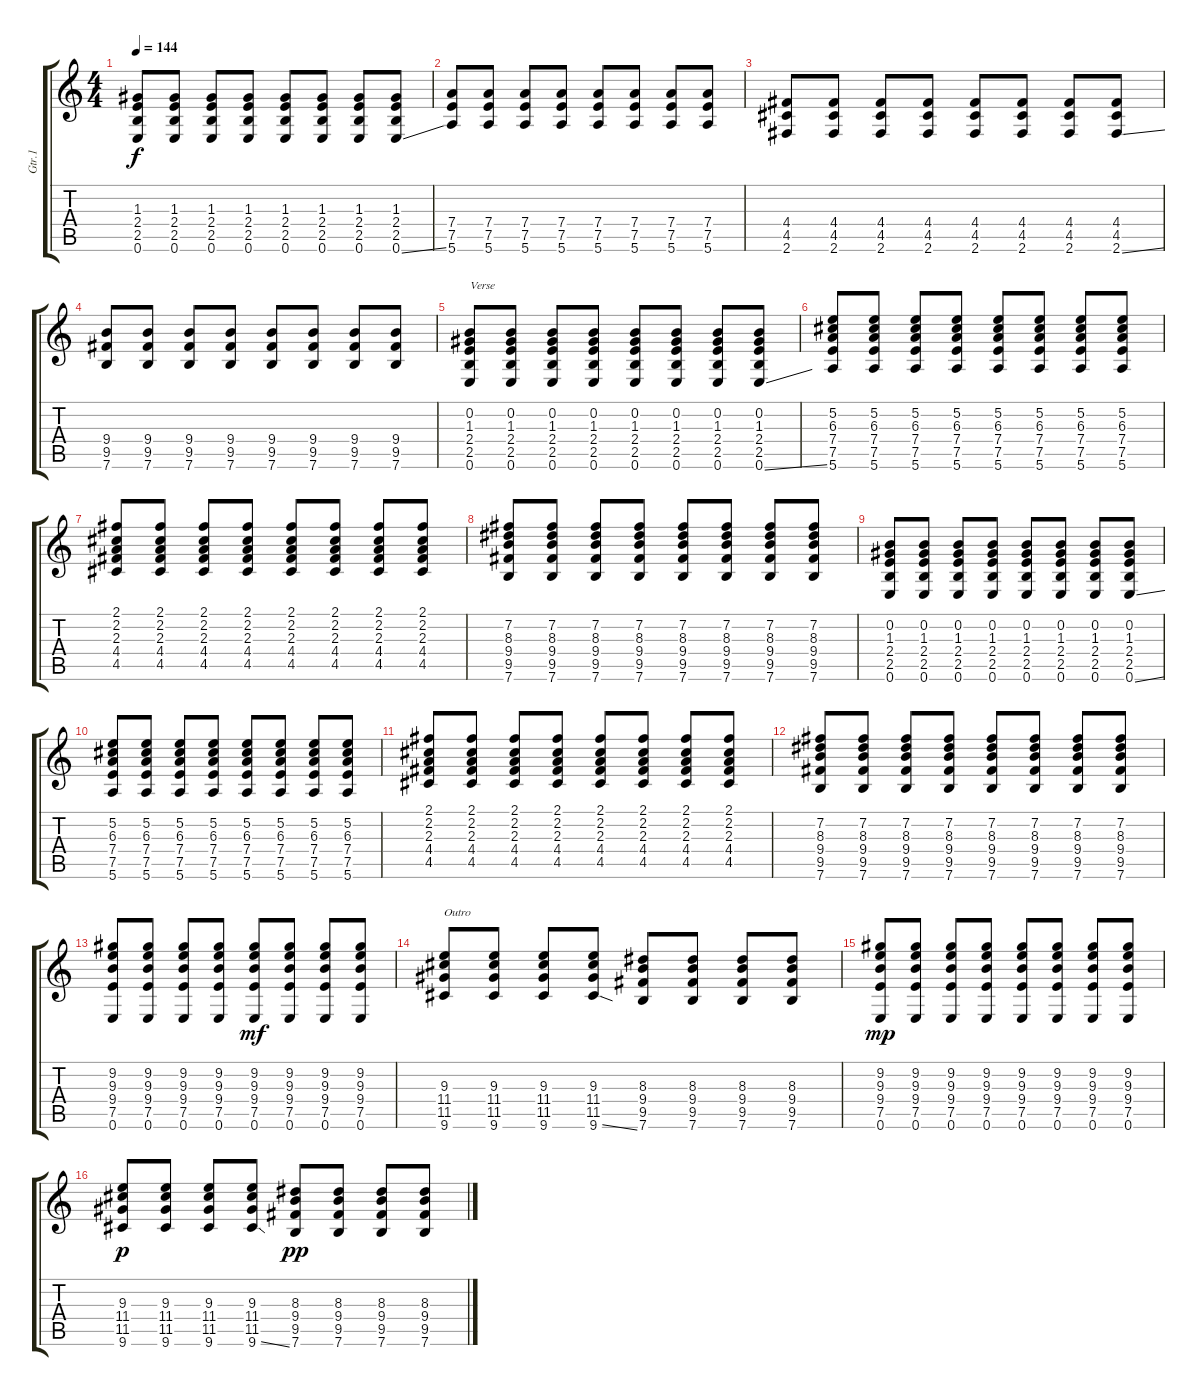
\track ("Gtr.1" "Gtr.1") {instrument overdrivenguitar}
\staff {score tabs}
\tuning (E4 B3 G3 D3 A2 E2) {hide}
\ts (4 4)
\tempo 144
\clef g2
\ks c
(1.3 2.4 2.5 0.6).8{dy f} (1.3 2.4 2.5 0.6).8 (1.3 2.4 2.5 0.6).8 (1.3 2.4 2.5 0.6).8 (1.3 2.4 2.5 0.6).8 (1.3 2.4 2.5 0.6).8 (1.3 2.4 2.5 0.6).8 (1.3 2.4 2.5 0.6{ss}).8 |
(7.4 7.5 5.6).8 (7.4 7.5 5.6).8 (7.4 7.5 5.6).8 (7.4 7.5 5.6).8 (7.4 7.5 5.6).8 (7.4 7.5 5.6).8 (7.4 7.5 5.6).8 (7.4 7.5 5.6).8 |
(4.4 4.5 2.6).8 (4.4 4.5 2.6).8 (4.4 4.5 2.6).8 (4.4 4.5 2.6).8 (4.4 4.5 2.6).8 (4.4 4.5 2.6).8 (4.4 4.5 2.6).8 (4.4 4.5 2.6{ss}).8 |
(9.4 9.5 7.6).8 (9.4 9.5 7.6).8 (9.4 9.5 7.6).8 (9.4 9.5 7.6).8 (9.4 9.5 7.6).8 (9.4 9.5 7.6).8 (9.4 9.5 7.6).8 (9.4 9.5 7.6).8 |
(0.2 1.3 2.4 2.5 0.6).8{txt "Verse" instrument overdrivenguitar} (0.2 1.3 2.4 2.5 0.6).8 (0.2 1.3 2.4 2.5 0.6).8 (0.2 1.3 2.4 2.5 0.6).8 (0.2 1.3 2.4 2.5 0.6).8 (0.2 1.3 2.4 2.5 0.6).8 (0.2 1.3 2.4 2.5 0.6).8 (0.2 1.3 2.4 2.5 0.6{ss}).8 |
(5.2 6.3 7.4 7.5 5.6).8 (5.2 6.3 7.4 7.5 5.6).8 (5.2 6.3 7.4 7.5 5.6).8 (5.2 6.3 7.4 7.5 5.6).8 (5.2 6.3 7.4 7.5 5.6).8 (5.2 6.3 7.4 7.5 5.6).8 (5.2 6.3 7.4 7.5 5.6).8 (5.2 6.3 7.4 7.5 5.6).8 |
(2.1 2.2 2.3 4.4 4.5).8 (2.1 2.2 2.3 4.4 4.5).8 (2.1 2.2 2.3 4.4 4.5).8 (2.1 2.2 2.3 4.4 4.5).8 (2.1 2.2 2.3 4.4 4.5).8 (2.1 2.2 2.3 4.4 4.5).8 (2.1 2.2 2.3 4.4 4.5).8 (2.1 2.2 2.3 4.4 4.5).8 |
(7.2 8.3 9.4 9.5 7.6).8 (7.2 8.3 9.4 9.5 7.6).8 (7.2 8.3 9.4 9.5 7.6).8 (7.2 8.3 9.4 9.5 7.6).8 (7.2 8.3 9.4 9.5 7.6).8 (7.2 8.3 9.4 9.5 7.6).8 (7.2 8.3 9.4 9.5 7.6).8 (7.2 8.3 9.4 9.5 7.6).8 |
(0.2 1.3 2.4 2.5 0.6).8 (0.2 1.3 2.4 2.5 0.6).8 (0.2 1.3 2.4 2.5 0.6).8 (0.2 1.3 2.4 2.5 0.6).8 (0.2 1.3 2.4 2.5 0.6).8 (0.2 1.3 2.4 2.5 0.6).8 (0.2 1.3 2.4 2.5 0.6).8 (0.2 1.3 2.4 2.5 0.6{ss}).8 |
(5.2 6.3 7.4 7.5 5.6).8 (5.2 6.3 7.4 7.5 5.6).8 (5.2 6.3 7.4 7.5 5.6).8 (5.2 6.3 7.4 7.5 5.6).8 (5.2 6.3 7.4 7.5 5.6).8 (5.2 6.3 7.4 7.5 5.6).8 (5.2 6.3 7.4 7.5 5.6).8 (5.2 6.3 7.4 7.5 5.6).8 |
(2.1 2.2 2.3 4.4 4.5).8 (2.1 2.2 2.3 4.4 4.5).8 (2.1 2.2 2.3 4.4 4.5).8 (2.1 2.2 2.3 4.4 4.5).8 (2.1 2.2 2.3 4.4 4.5).8 (2.1 2.2 2.3 4.4 4.5).8 (2.1 2.2 2.3 4.4 4.5).8 (2.1 2.2 2.3 4.4 4.5).8 |
(7.2 8.3 9.4 9.5 7.6).8 (7.2 8.3 9.4 9.5 7.6).8 (7.2 8.3 9.4 9.5 7.6).8 (7.2 8.3 9.4 9.5 7.6).8 (7.2 8.3 9.4 9.5 7.6).8 (7.2 8.3 9.4 9.5 7.6).8 (7.2 8.3 9.4 9.5 7.6).8 (7.2 8.3 9.4 9.5 7.6).8 |
(9.2 9.3 9.4 7.5 0.6).8 (9.2 9.3 9.4 7.5 0.6).8 (9.2 9.3 9.4 7.5 0.6).8 (9.2 9.3 9.4 7.5 0.6).8 (9.2 9.3 9.4 7.5 0.6).8{dy mf} (9.2 9.3 9.4 7.5 0.6).8 (9.2 9.3 9.4 7.5 0.6).8 (9.2 9.3 9.4 7.5 0.6).8 |
(9.3 11.4 11.5 9.6).8{txt "Outro"} (9.3 11.4 11.5 9.6).8 (9.3 11.4 11.5 9.6).8 (9.3 11.4 11.5 9.6{ss}).8 (8.3 9.4 9.5 7.6).8 (8.3 9.4 9.5 7.6).8 (8.3 9.4 9.5 7.6).8 (8.3 9.4 9.5 7.6).8 |
(9.2 9.3 9.4 7.5 0.6).8{dy mp} (9.2 9.3 9.4 7.5 0.6).8 (9.2 9.3 9.4 7.5 0.6).8 (9.2 9.3 9.4 7.5 0.6).8 (9.2 9.3 9.4 7.5 0.6).8 (9.2 9.3 9.4 7.5 0.6).8 (9.2 9.3 9.4 7.5 0.6).8 (9.2 9.3 9.4 7.5 0.6).8 |
(9.3 11.4 11.5 9.6).8{dy p} (9.3 11.4 11.5 9.6).8 (9.3 11.4 11.5 9.6).8 (9.3 11.4 11.5 9.6{ss}).8 (8.3 9.4 9.5 7.6).8{dy pp} (8.3 9.4 9.5 7.6).8 (8.3 9.4 9.5 7.6).8 (8.3 9.4 9.5 7.6).8
